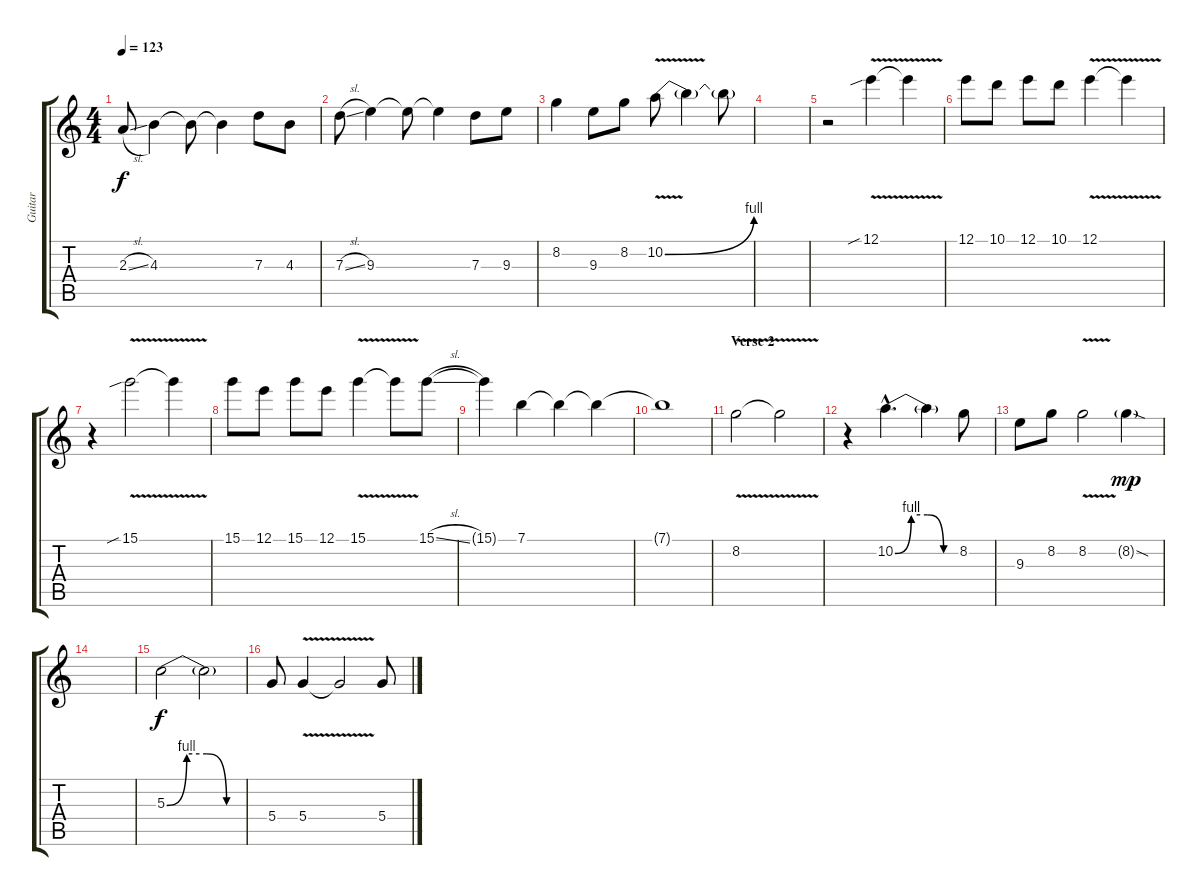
\track ("Guitar" "Guitar") {instrument overdrivenguitar}
\staff {score tabs}
\tuning (E4 B3 G3 D3 A2 E2) {hide}
\ts (4 4)
\tempo 123
\clef g2
\ks c
2.3{sl}.8{dy f} 4.3.4 4.3{t}.8 4.3{t}.4 7.3.8 4.3.8 |
7.3{sl}.8 9.3.4 9.3{t}.8 9.3{t}.4 7.3.8 9.3.8 |
8.2.4 9.3.8 8.2.8 10.2{be (bend 0 0 60 4) v}.8 10.2{t}.4 10.2{t}.8 |
|
r.2 12.1{v sib}.4 12.1{t}.4 |
12.1.8 10.1.8 12.1.8 10.1.8 12.1{v}.4 12.1{t}.4 |
r.4 15.1{v sib}.2 15.1{t}.4 |
15.1.8 12.1.8 15.1.8 12.1.8 15.1{v}.4 15.1{t}.8 15.1{sl}.8 |
15.1{t}.4 7.1.4 7.1{t}.4 7.1{t}.4 |
7.1{t}.1 |
\section ("" "Verse 2")
8.2{v}.2 8.2{t}.2 |
r.4 10.2{be (custom 0 0 15 4 30 4 45 0 60 0) hac}.4{d} 10.2{t}.4 8.2.8 |
9.3.8 8.2.8 8.2{v}.2 8.2{sod g}.4{dy mp} |
|
5.3{be (custom 0 0 15 4 30 4 45 0 60 0)}.2{dy f} 5.3{t}.2 |
5.4.8 5.4{v}.4 5.4{t}.2 5.4.8
